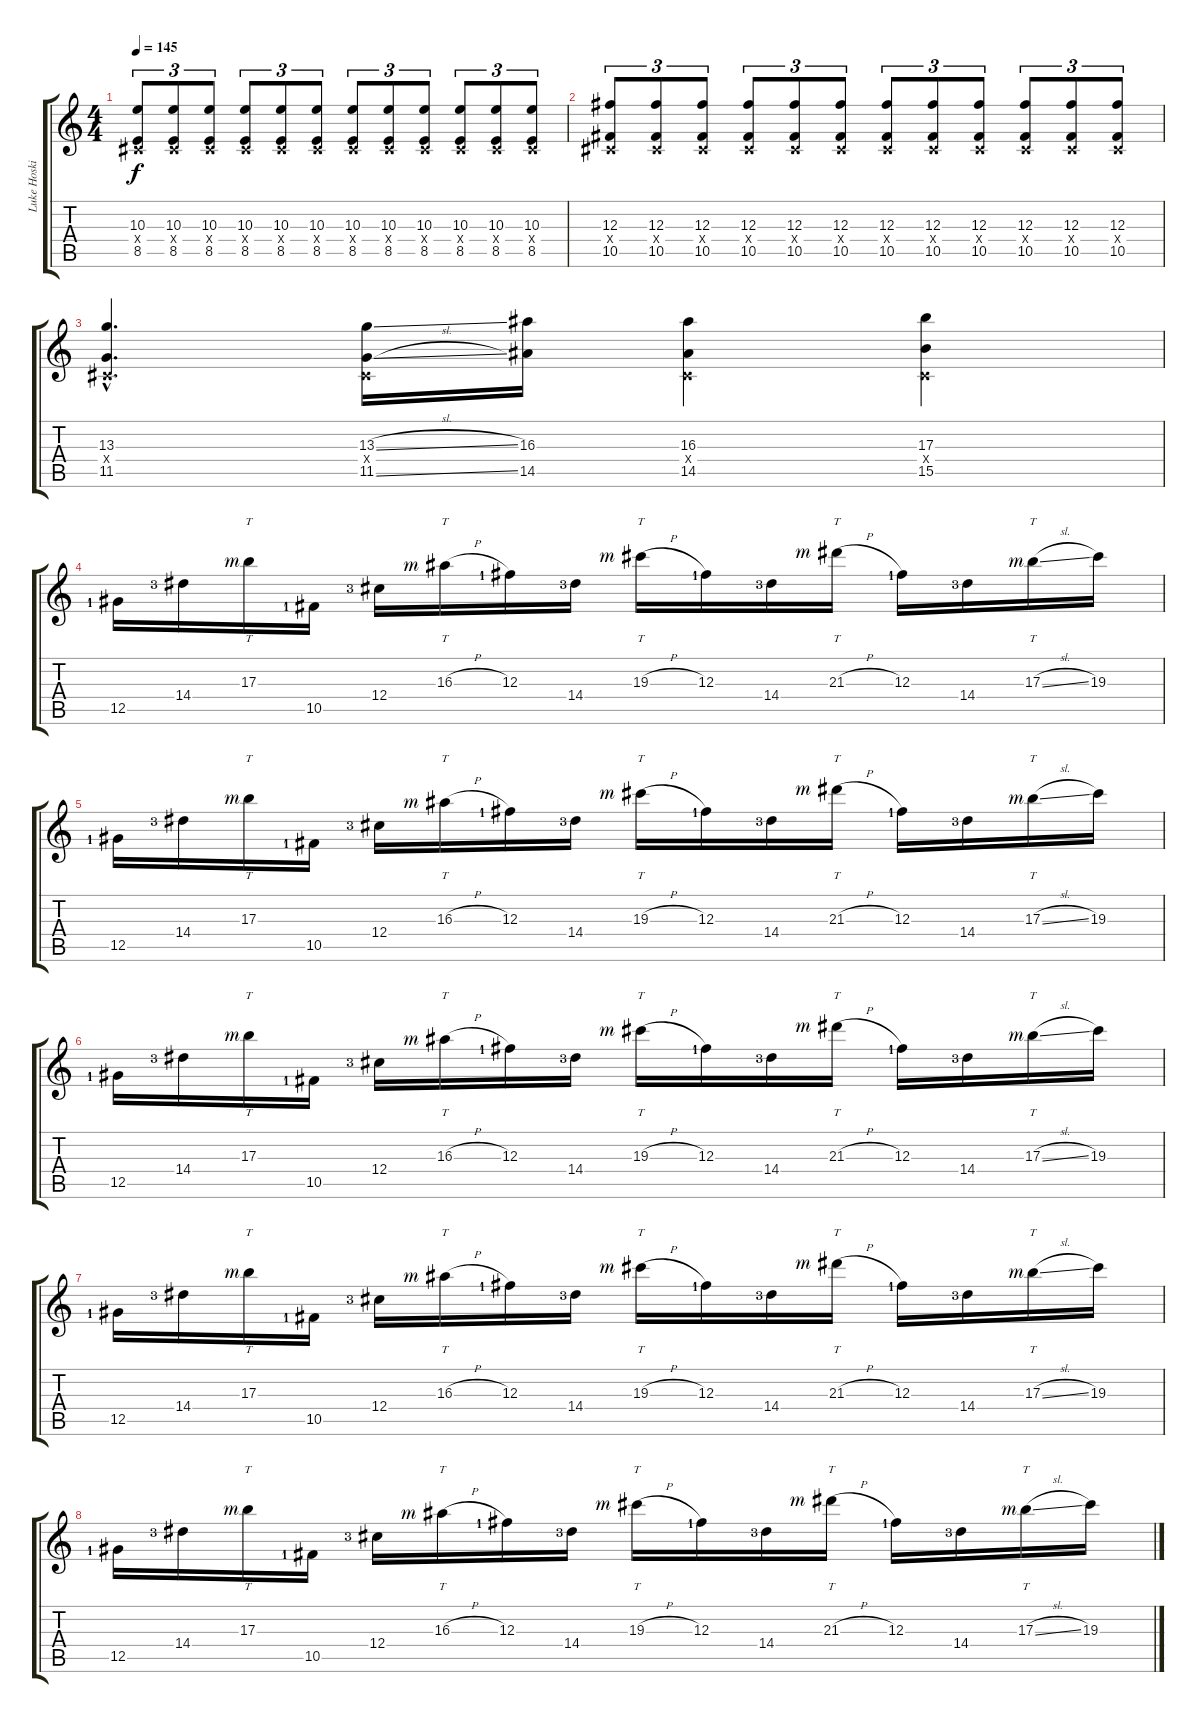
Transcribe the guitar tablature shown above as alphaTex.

\track ("Luke Hoskin" "Luke Hoski") {instrument overdrivenguitar}
\staff {score tabs}
\tuning (Eb4 Bb3 Gb3 Db3 Ab2 Eb2) {hide}
\ts (4 4)
\tempo 145
\clef g2
\ks c
(10.3 0.4{x} 8.5).8{tu (3 2) dy f} (10.3 0.4{x} 8.5).8{tu (3 2)} (10.3 0.4{x} 8.5).8{tu (3 2)} (10.3 0.4{x} 8.5).8{tu (3 2)} (10.3 0.4{x} 8.5).8{tu (3 2)} (10.3 0.4{x} 8.5).8{tu (3 2)} (10.3 0.4{x} 8.5).8{tu (3 2)} (10.3 0.4{x} 8.5).8{tu (3 2)} (10.3 0.4{x} 8.5).8{tu (3 2)} (10.3 0.4{x} 8.5).8{tu (3 2)} (10.3 0.4{x} 8.5).8{tu (3 2)} (10.3 0.4{x} 8.5).8{tu (3 2)} |
(12.3 0.4{x} 10.5).8{tu (3 2)} (12.3 0.4{x} 10.5).8{tu (3 2)} (12.3 0.4{x} 10.5).8{tu (3 2)} (12.3 0.4{x} 10.5).8{tu (3 2)} (12.3 0.4{x} 10.5).8{tu (3 2)} (12.3 0.4{x} 10.5).8{tu (3 2)} (12.3 0.4{x} 10.5).8{tu (3 2)} (12.3 0.4{x} 10.5).8{tu (3 2)} (12.3 0.4{x} 10.5).8{tu (3 2)} (12.3 0.4{x} 10.5).8{tu (3 2)} (12.3 0.4{x} 10.5).8{tu (3 2)} (12.3 0.4{x} 10.5).8{tu (3 2)} |
(13.3{hac} 0.4{hac x} 11.5{hac}).4{d} (13.3{sl} 0.4{x} 11.5{sl}).16 (16.3 14.5).16 (16.3 0.4{x} 14.5).4 (17.3 0.4{x} 15.5).4 |
12.5{lf 2}.16 14.4{lf 4}.16 17.3{rf 3}.16{tt} 10.5{lf 2}.16 12.4{lf 4}.16 16.3{h rf 3}.16{tt} 12.3{lf 2}.16 14.4{lf 4}.16 19.3{h rf 3}.16{tt} 12.3{lf 2}.16 14.4{lf 4}.16 21.3{h rf 3}.16{tt} 12.3{lf 2}.16 14.4{lf 4}.16 17.3{sl rf 3}.16{tt} 19.3.16 |
12.5{lf 2}.16 14.4{lf 4}.16 17.3{rf 3}.16{tt} 10.5{lf 2}.16 12.4{lf 4}.16 16.3{h rf 3}.16{tt} 12.3{lf 2}.16 14.4{lf 4}.16 19.3{h rf 3}.16{tt} 12.3{lf 2}.16 14.4{lf 4}.16 21.3{h rf 3}.16{tt} 12.3{lf 2}.16 14.4{lf 4}.16 17.3{sl rf 3}.16{tt} 19.3.16 |
12.5{lf 2}.16 14.4{lf 4}.16 17.3{rf 3}.16{tt} 10.5{lf 2}.16 12.4{lf 4}.16 16.3{h rf 3}.16{tt} 12.3{lf 2}.16 14.4{lf 4}.16 19.3{h rf 3}.16{tt} 12.3{lf 2}.16 14.4{lf 4}.16 21.3{h rf 3}.16{tt} 12.3{lf 2}.16 14.4{lf 4}.16 17.3{sl rf 3}.16{tt} 19.3.16 |
12.5{lf 2}.16 14.4{lf 4}.16 17.3{rf 3}.16{tt} 10.5{lf 2}.16 12.4{lf 4}.16 16.3{h rf 3}.16{tt} 12.3{lf 2}.16 14.4{lf 4}.16 19.3{h rf 3}.16{tt} 12.3{lf 2}.16 14.4{lf 4}.16 21.3{h rf 3}.16{tt} 12.3{lf 2}.16 14.4{lf 4}.16 17.3{sl rf 3}.16{tt} 19.3.16 |
12.5{lf 2}.16 14.4{lf 4}.16 17.3{rf 3}.16{tt} 10.5{lf 2}.16 12.4{lf 4}.16 16.3{h rf 3}.16{tt} 12.3{lf 2}.16 14.4{lf 4}.16 19.3{h rf 3}.16{tt} 12.3{lf 2}.16 14.4{lf 4}.16 21.3{h rf 3}.16{tt} 12.3{lf 2}.16 14.4{lf 4}.16 17.3{sl rf 3}.16{tt} 19.3.16
